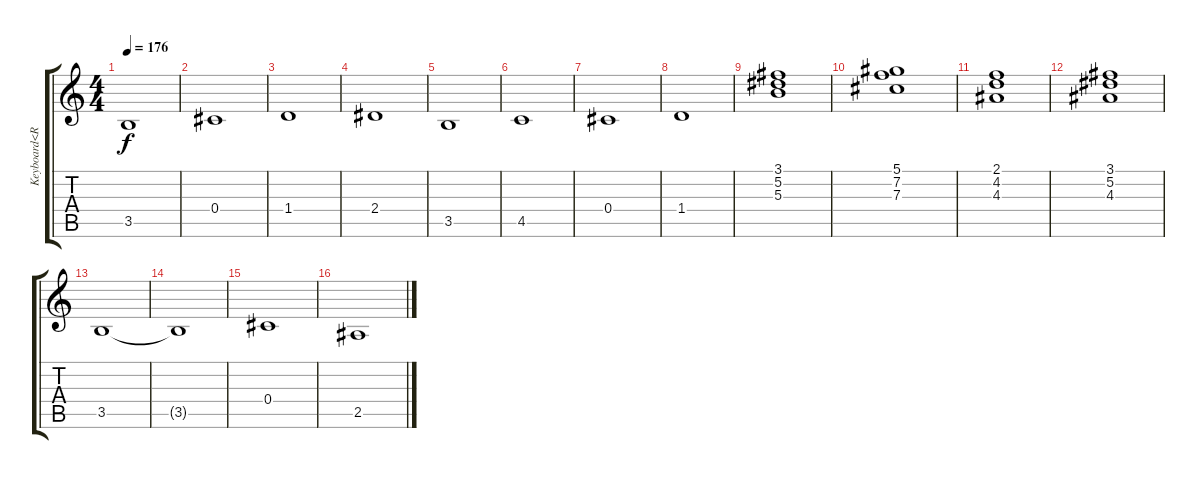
\track ("Keyboard<R>" "Keyboard<R") {instrument stringensemble1}
\staff {score tabs}
\tuning (Eb5 Bb4 Gb4 Db4 Ab3 Eb3) {hide}
\ts (4 4)
\tempo 176
\clef g2
\ks c
3.5.1{dy f} |
0.4.1 |
1.4.1 |
2.4.1 |
3.5.1 |
4.5.1 |
0.4.1 |
1.4.1 |
(3.1 5.2 5.3).1 |
(5.1 7.2 7.3).1 |
(2.1 4.2 4.3).1 |
(3.1 5.2 4.3).1 |
3.5.1 |
3.5{t}.1 |
0.4.1 |
2.5.1
